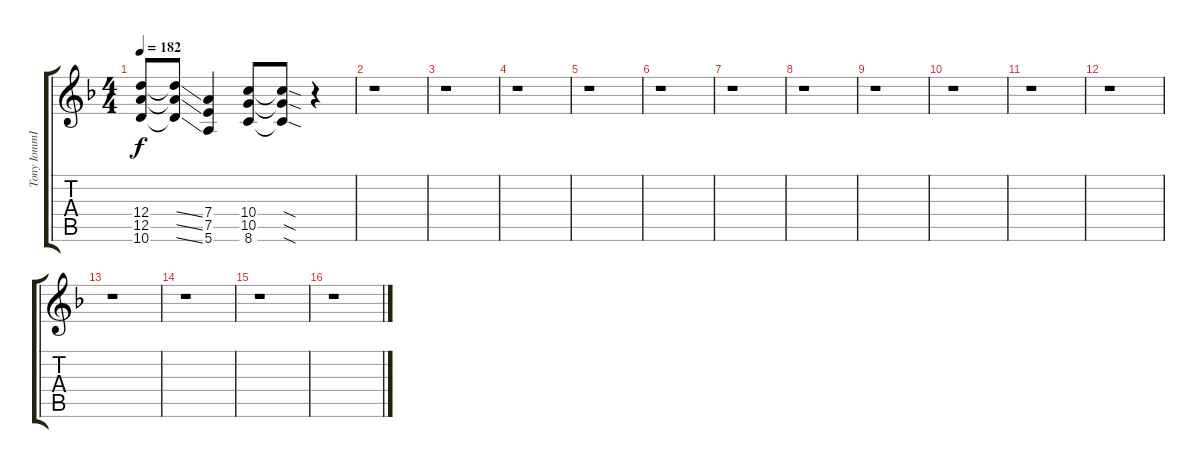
\track ("Tony IommI Acoustic" "Tony IommI") {instrument acousticguitarnylon}
\staff {score tabs}
\tuning (E4 B3 G3 D3 A2 E2) {hide}
\ts (4 4)
\tempo 182
\clef g2
\ks f
(12.4 12.5 10.6).8{dy f} (12.4{ss t} 12.5{ss t} 10.6{ss t}).8 (7.4 7.5 5.6).4 (10.4 10.5 8.6).8 (10.4{sod t} 10.5{sod t} 8.6{sod t}).8 r.4 |
r.1 |
r.1 |
r.1 |
r.1 |
r.1 |
r.1 |
r.1 |
r.1 |
r.1 |
r.1 |
r.1 |
r.1 |
r.1 |
r.1 |
r.1
